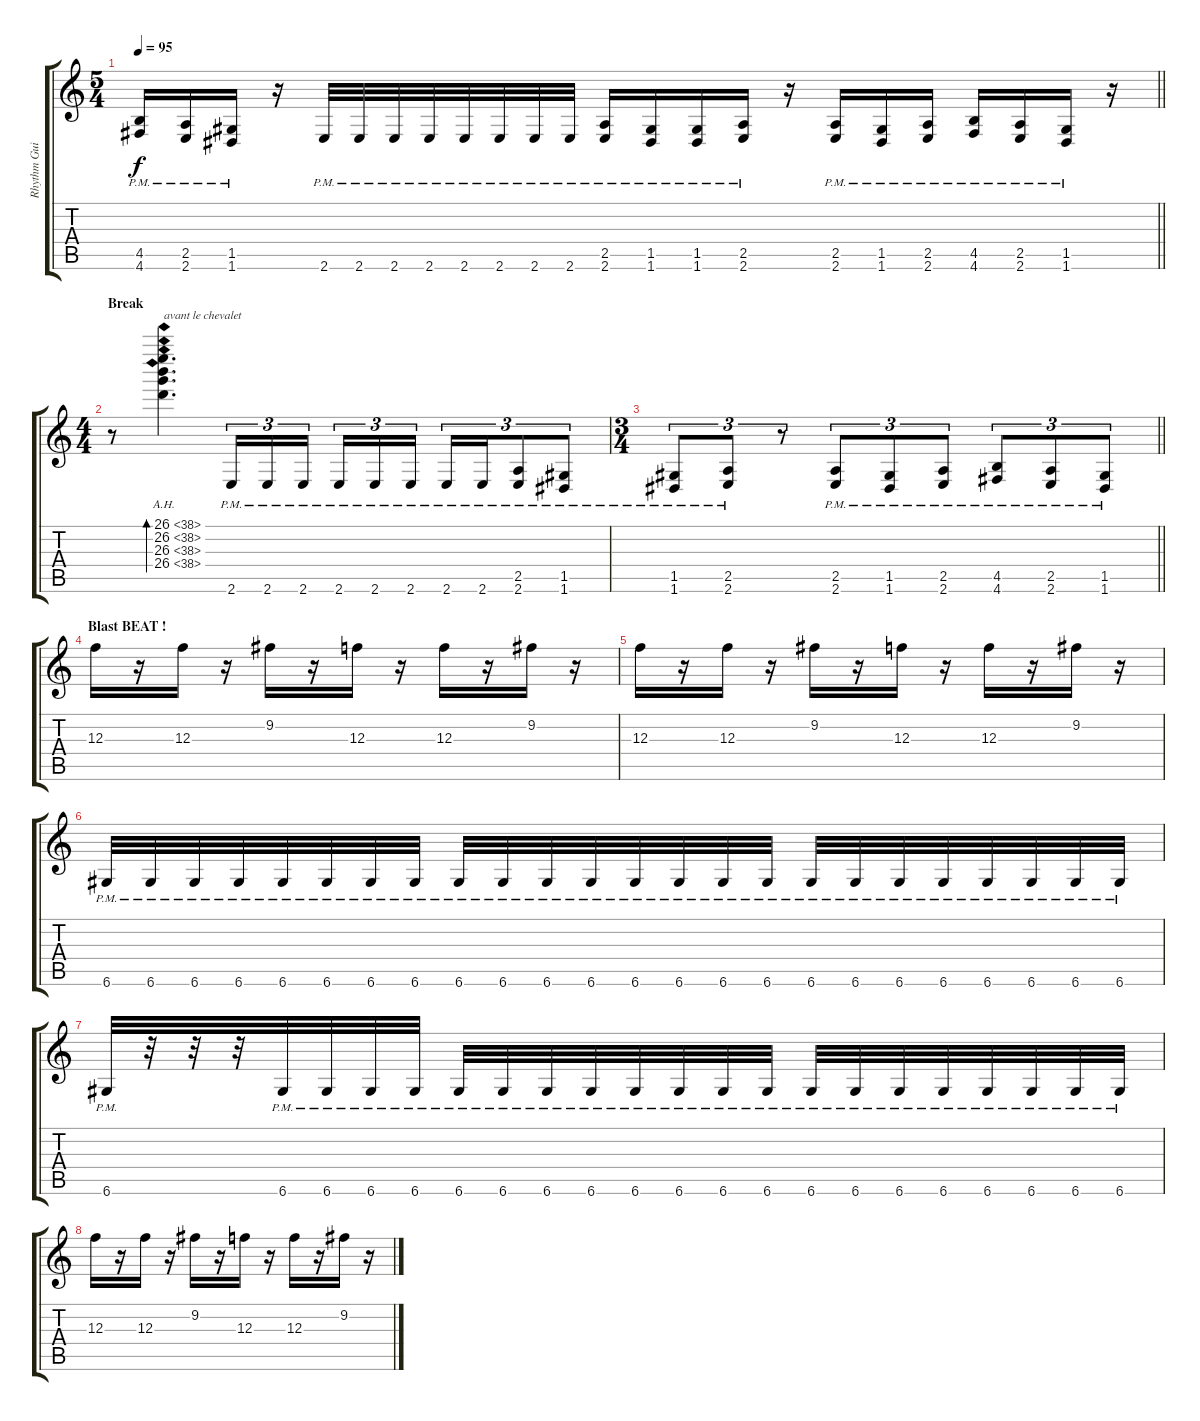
\track ("Rhythm Guitar - Joe Duplantier" "Rhythm Gui") {instrument overdrivenguitar}
\staff {score tabs}
\tuning (D4 A3 F3 C3 G2 D2) {hide}
\ts (5 4)
\tempo 95
\clef g2
\barLineRight lightlight
\ks c
(4.5{pm} 4.6{pm}).16{dy f} (2.5{pm} 2.6{pm}).16 (1.5{pm} 1.6{pm}).16 r.16 2.6{pm}.32 2.6{pm}.32 2.6{pm}.32 2.6{pm}.32 2.6{pm}.32 2.6{pm}.32 2.6{pm}.32 2.6{pm}.32 (2.5{pm} 2.6{pm}).16 (1.5{pm} 1.6{pm}).16 (1.5{pm} 1.6).16 (2.5{pm} 2.6{pm}).16 r.16 (2.5{pm} 2.6{pm}).16 (1.5{pm} 1.6{pm}).16 (2.5{pm} 2.6{pm}).16 (4.5{pm} 4.6{pm}).16 (2.5{pm} 2.6{pm}).16 (1.5{pm} 1.6{pm}).16 r.16 |
\ts (4 4)
\section ("" "Break")
r.8 (26.1{ah 12} 26.2{ah 12} 26.3{ah 12} 26.4{ah 12}).4{d bd 120 txt "avant le chevalet" instrument electricguitarclean} 2.6{pm}.16{tu (3 2) instrument overdrivenguitar} 2.6{pm}.16{tu (3 2)} 2.6{pm}.16{tu (3 2) beam splitsecondary} 2.6{pm}.16{tu (3 2)} 2.6{pm}.16{tu (3 2)} 2.6{pm}.16{tu (3 2)} 2.6{pm}.16{tu (3 2)} 2.6{pm}.16{tu (3 2)} (2.5{pm} 2.6{pm}).8{tu (3 2)} (1.5{pm} 1.6{pm}).8{tu (3 2)} |
\ts (3 4)
\barLineRight lightlight
(1.5{pm} 1.6).8{tu (3 2)} (2.5{pm} 2.6{pm}).8{tu (3 2)} r.8{tu (3 2)} (2.5{pm} 2.6{pm}).8{tu (3 2)} (1.5{pm} 1.6{pm}).8{tu (3 2)} (2.5{pm} 2.6{pm}).8{tu (3 2)} (4.5{pm} 4.6{pm}).8{tu (3 2)} (2.5{pm} 2.6{pm}).8{tu (3 2)} (1.5{pm} 1.6{pm}).8{tu (3 2)} |
\section ("" "Blast BEAT !")
12.3.16 r.16 12.3.16 r.16 9.2.16 r.16 12.3.16 r.16 12.3.16 r.16 9.2.16 r.16 |
12.3.16 r.16 12.3.16 r.16 9.2.16 r.16 12.3.16 r.16 12.3.16 r.16 9.2.16 r.16 |
6.6{pm}.32 6.6{pm}.32 6.6{pm}.32 6.6{pm}.32 6.6{pm}.32 6.6{pm}.32 6.6{pm}.32 6.6{pm}.32 6.6{pm}.32 6.6{pm}.32 6.6{pm}.32 6.6{pm}.32 6.6{pm}.32 6.6{pm}.32 6.6{pm}.32 6.6{pm}.32 6.6{pm}.32 6.6{pm}.32 6.6{pm}.32 6.6{pm}.32 6.6{pm}.32 6.6{pm}.32 6.6{pm}.32 6.6{pm}.32 |
6.6{pm}.32 r.32 r.32 r.32 6.6{pm}.32 6.6{pm}.32 6.6{pm}.32 6.6{pm}.32 6.6{pm}.32 6.6{pm}.32 6.6{pm}.32 6.6{pm}.32 6.6{pm}.32 6.6{pm}.32 6.6{pm}.32 6.6{pm}.32 6.6{pm}.32 6.6{pm}.32 6.6{pm}.32 6.6{pm}.32 6.6{pm}.32 6.6{pm}.32 6.6{pm}.32 6.6{pm}.32 |
12.3.16 r.16 12.3.16 r.16 9.2.16 r.16 12.3.16 r.16 12.3.16 r.16 9.2.16 r.16
